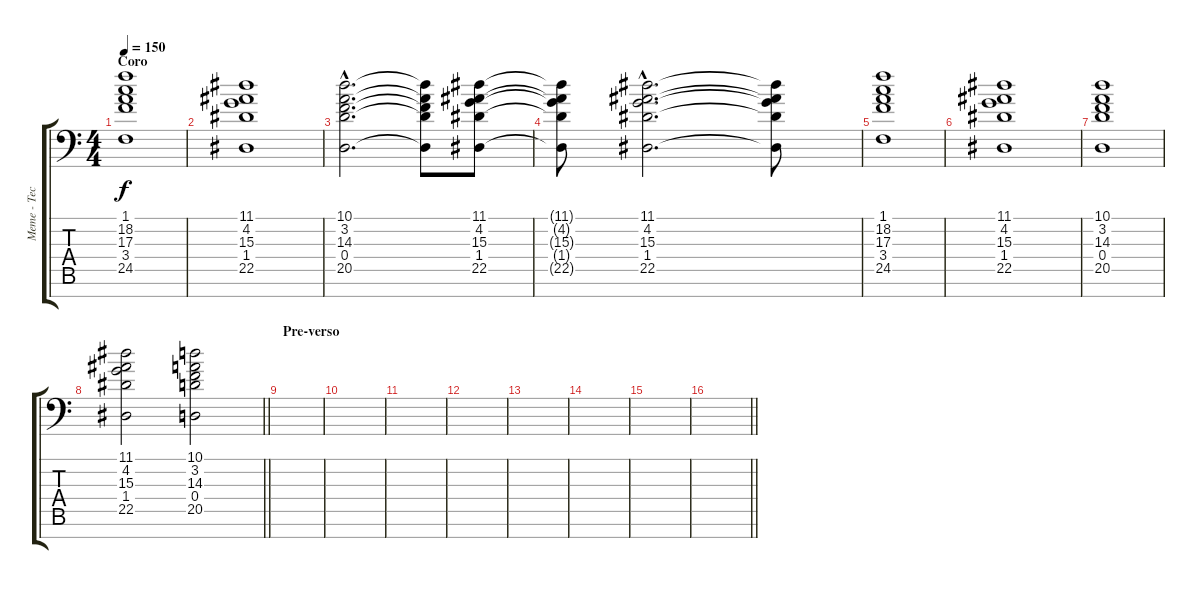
\track ("Meme - Teclado 2" "Meme - Tec") {instrument brightacousticpiano}
\staff {score tabs}
\tuning (E4 B3 G3 D3 A2 E2 C-1) {hide}
\ts (4 4)
\section ("" "Coro")
\tempo 150
\clef f4
\ks c
(1.1 18.2 17.3 3.4 24.5).1{dy f} |
(11.1 4.2 15.3 1.4 22.5).1 |
(10.1{hac} 3.2{hac} 14.3{hac} 0.4{hac} 20.5{hac}).2{d} (10.1{t} 3.2{t} 14.3{t} 0.4{t} 20.5{t}).8 (11.1 4.2 15.3 1.4 22.5).8 |
(11.1{t} 4.2{t} 15.3{t} 1.4{t} 22.5{t}).8 (11.1{hac} 4.2{hac} 15.3{hac} 1.4{hac} 22.5{hac}).2{d} (11.1{t} 4.2{t} 15.3{t} 1.4{t} 22.5{t}).8 |
(1.1 18.2 17.3 3.4 24.5).1 |
(11.1 4.2 15.3 1.4 22.5).1 |
(10.1 3.2 14.3 0.4 20.5).1 |
\barLineRight lightlight
(11.1 4.2 15.3 1.4 22.5).2 (10.1 3.2 14.3 0.4 20.5).2 |
\section ("" "Pre-verso")
|
|
|
|
|
|
|
\barLineRight lightlight
